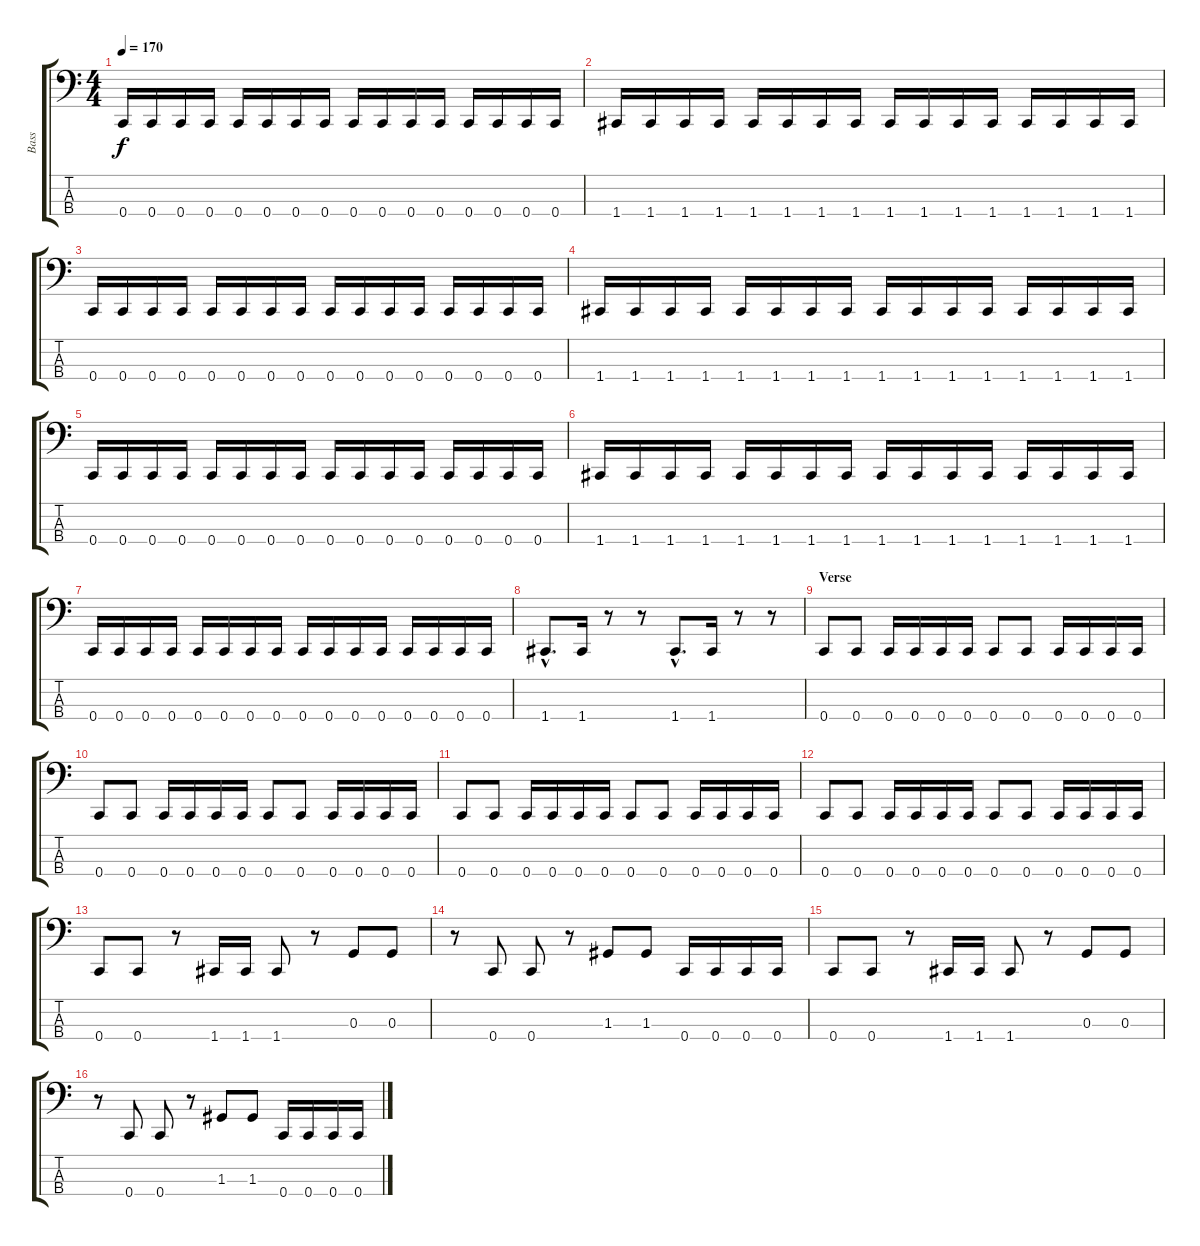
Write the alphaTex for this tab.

\track ("Bass" "Bass") {instrument electricbasspick}
\staff {score tabs}
\tuning (F2 C2 G1 C1) {hide}
\ts (4 4)
\tempo 170
\clef f4
\ks c
0.4.16{dy f} 0.4.16 0.4.16 0.4.16 0.4.16 0.4.16 0.4.16 0.4.16 0.4.16 0.4.16 0.4.16 0.4.16 0.4.16 0.4.16 0.4.16 0.4.16 |
1.4.16 1.4.16 1.4.16 1.4.16 1.4.16 1.4.16 1.4.16 1.4.16 1.4.16 1.4.16 1.4.16 1.4.16 1.4.16 1.4.16 1.4.16 1.4.16 |
0.4.16 0.4.16 0.4.16 0.4.16 0.4.16 0.4.16 0.4.16 0.4.16 0.4.16 0.4.16 0.4.16 0.4.16 0.4.16 0.4.16 0.4.16 0.4.16 |
1.4.16 1.4.16 1.4.16 1.4.16 1.4.16 1.4.16 1.4.16 1.4.16 1.4.16 1.4.16 1.4.16 1.4.16 1.4.16 1.4.16 1.4.16 1.4.16 |
0.4.16 0.4.16 0.4.16 0.4.16 0.4.16 0.4.16 0.4.16 0.4.16 0.4.16 0.4.16 0.4.16 0.4.16 0.4.16 0.4.16 0.4.16 0.4.16 |
1.4.16 1.4.16 1.4.16 1.4.16 1.4.16 1.4.16 1.4.16 1.4.16 1.4.16 1.4.16 1.4.16 1.4.16 1.4.16 1.4.16 1.4.16 1.4.16 |
0.4.16 0.4.16 0.4.16 0.4.16 0.4.16 0.4.16 0.4.16 0.4.16 0.4.16 0.4.16 0.4.16 0.4.16 0.4.16 0.4.16 0.4.16 0.4.16 |
1.4{hac}.8{d} 1.4.16 r.8 r.8 1.4{hac}.8{d} 1.4.16 r.8 r.8 |
\section ("" "Verse")
0.4.8 0.4.8 0.4.16 0.4.16 0.4.16 0.4.16 0.4.8 0.4.8 0.4.16 0.4.16 0.4.16 0.4.16 |
0.4.8 0.4.8 0.4.16 0.4.16 0.4.16 0.4.16 0.4.8 0.4.8 0.4.16 0.4.16 0.4.16 0.4.16 |
0.4.8 0.4.8 0.4.16 0.4.16 0.4.16 0.4.16 0.4.8 0.4.8 0.4.16 0.4.16 0.4.16 0.4.16 |
0.4.8 0.4.8 0.4.16 0.4.16 0.4.16 0.4.16 0.4.8 0.4.8 0.4.16 0.4.16 0.4.16 0.4.16 |
0.4.8 0.4.8 r.8 1.4.16 1.4.16 1.4.8 r.8 0.3.8 0.3.8 |
r.8 0.4.8 0.4.8 r.8 1.3.8 1.3.8 0.4.16 0.4.16 0.4.16 0.4.16 |
0.4.8 0.4.8 r.8 1.4.16 1.4.16 1.4.8 r.8 0.3.8 0.3.8 |
r.8 0.4.8 0.4.8 r.8 1.3.8 1.3.8 0.4.16 0.4.16 0.4.16 0.4.16
